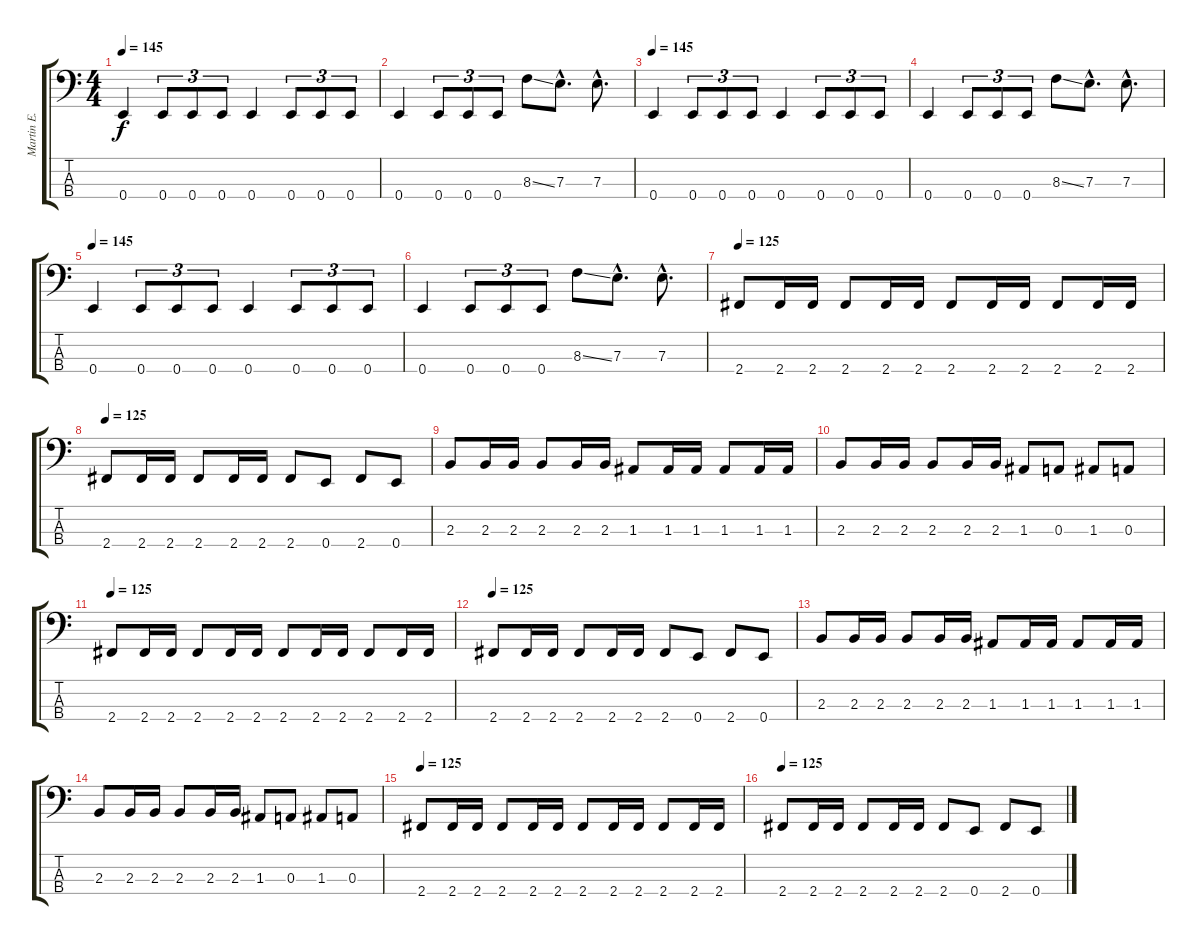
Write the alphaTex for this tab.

\track ("Martin E. Ain" "Martin E. ") {instrument electricbasspick}
\staff {score tabs}
\tuning (G2 D2 A1 E1) {hide}
\ts (4 4)
\tempo 145
\clef f4
\ks c
0.4.4{dy f} 0.4.8{tu (3 2)} 0.4.8{tu (3 2)} 0.4.8{tu (3 2)} 0.4.4 0.4.8{tu (3 2)} 0.4.8{tu (3 2)} 0.4.8{tu (3 2)} |
0.4.4 0.4.8{tu (3 2)} 0.4.8{tu (3 2)} 0.4.8{tu (3 2)} 8.3{ss}.8 7.3{hac}.8{d} 7.3{hac}.8{d} |
\tempo 145
0.4.4 0.4.8{tu (3 2)} 0.4.8{tu (3 2)} 0.4.8{tu (3 2)} 0.4.4 0.4.8{tu (3 2)} 0.4.8{tu (3 2)} 0.4.8{tu (3 2)} |
0.4.4 0.4.8{tu (3 2)} 0.4.8{tu (3 2)} 0.4.8{tu (3 2)} 8.3{ss}.8 7.3{hac}.8{d} 7.3{hac}.8{d} |
\tempo 145
0.4.4 0.4.8{tu (3 2)} 0.4.8{tu (3 2)} 0.4.8{tu (3 2)} 0.4.4 0.4.8{tu (3 2)} 0.4.8{tu (3 2)} 0.4.8{tu (3 2)} |
0.4.4 0.4.8{tu (3 2)} 0.4.8{tu (3 2)} 0.4.8{tu (3 2)} 8.3{ss}.8 7.3{hac}.8{d} 7.3{hac}.8{d} |
\tempo 125
2.4.8 2.4.16 2.4.16 2.4.8 2.4.16 2.4.16 2.4.8 2.4.16 2.4.16 2.4.8 2.4.16 2.4.16 |
\tempo 125
2.4.8 2.4.16 2.4.16 2.4.8 2.4.16 2.4.16 2.4.8 0.4.8 2.4.8 0.4.8 |
2.3.8 2.3.16 2.3.16 2.3.8 2.3.16 2.3.16 1.3.8 1.3.16 1.3.16 1.3.8 1.3.16 1.3.16 |
2.3.8 2.3.16 2.3.16 2.3.8 2.3.16 2.3.16 1.3.8 0.3.8 1.3.8 0.3.8 |
\tempo 125
2.4.8 2.4.16 2.4.16 2.4.8 2.4.16 2.4.16 2.4.8 2.4.16 2.4.16 2.4.8 2.4.16 2.4.16 |
\tempo 125
2.4.8 2.4.16 2.4.16 2.4.8 2.4.16 2.4.16 2.4.8 0.4.8 2.4.8 0.4.8 |
2.3.8 2.3.16 2.3.16 2.3.8 2.3.16 2.3.16 1.3.8 1.3.16 1.3.16 1.3.8 1.3.16 1.3.16 |
2.3.8 2.3.16 2.3.16 2.3.8 2.3.16 2.3.16 1.3.8 0.3.8 1.3.8 0.3.8 |
\tempo 125
2.4.8 2.4.16 2.4.16 2.4.8 2.4.16 2.4.16 2.4.8 2.4.16 2.4.16 2.4.8 2.4.16 2.4.16 |
\tempo 125
2.4.8 2.4.16 2.4.16 2.4.8 2.4.16 2.4.16 2.4.8 0.4.8 2.4.8 0.4.8
